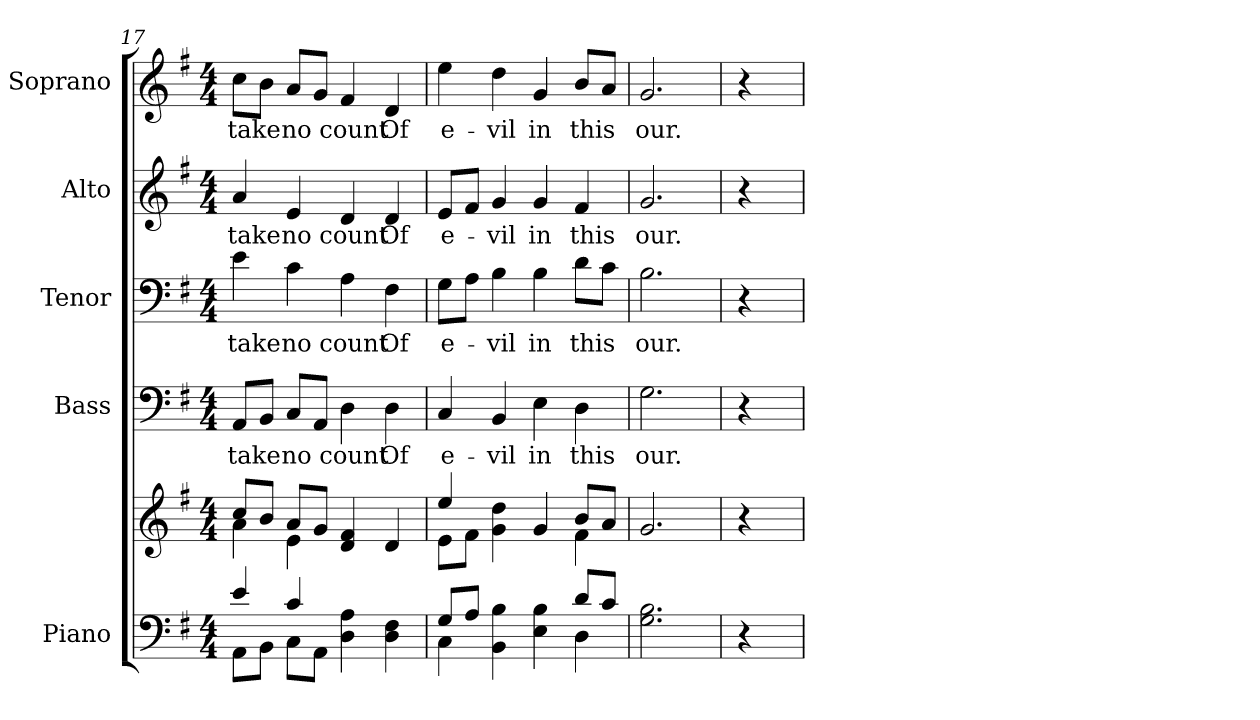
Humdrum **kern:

**kern	**kern	**kern	**text	**kern	**text	**kern	**text	**kern	**text
*part5	*part5	*part4	*part4	*part3	*part3	*part2	*part2	*part1	*part1
*staff6	*staff5	*staff4	*staff4	*staff3	*staff3	*staff2	*staff2	*staff1	*staff1
*I"Piano	*	*I"Bass	*	*I"Tenor	*	*I"Alto	*	*I"Soprano	*
*I'Pno.	*	*I'B.	*	*I'T.	*	*I'A.	*	*I'S.	*
*clefF4	*clefG2	*clefF4	*	*clefF4	*	*clefG2	*	*clefG2	*
*k[f#]	*k[f#]	*k[f#]	*	*k[f#]	*	*k[f#]	*	*k[f#]	*
*G:	*G:	*G:	*	*G:	*	*G:	*	*G:	*
*M4/4	*M4/4	*M4/4	*	*M4/4	*	*M4/4	*	*M4/4	*
=17	=17	=17	=17	=17	=17	=17	=17	=17	=17
*^	*^	*	*	*	*	*	*	*	*
!	!	!	!	!	!LO:LY:b:color=#000000	!	!	!	!	!	!
!	!	!	!	!	!	!	!LO:LY:b:color=#000000	!	!	!	!
!	!	!	!	!	!	!	!	!	!LO:LY:b:color=#000000	!	!
!	!	!	!	!	!	!	!	!	!	!	!LO:LY:b:color=#000000
4ei/	8AAi\L	8cci/L	4ai\	8AAi/L	take	4ei\	take	4ai/	take	8cci\L	take
.	8BBi\J	8bi/J	.	8BBi/J	.	.	.	.	.	8bi\J	.
!	!	!	!	!	!LO:LY:b:color=#000000	!	!	!	!	!	!
!	!	!	!	!	!	!	!LO:LY:b:color=#000000	!	!	!	!
!	!	!	!	!	!	!	!	!	!LO:LY:b:color=#000000	!	!
!	!	!	!	!	!	!	!	!	!	!	!LO:LY:b:color=#000000
4ci/	8Ci\L	8ai/L	4ei\	8Ci/L	no	4ci\	no	4ei/	no	8ai/L	no
.	8AAi\J	8gi/J	.	8AAi/J	.	.	.	.	.	8gi/J	.
!	!	!	!	!	!LO:LY:b:color=#000000	!	!	!	!	!	!
!	!	!	!	!	!	!	!LO:LY:b:color=#000000	!	!	!	!
!	!	!	!	!	!	!	!	!	!LO:LY:b:color=#000000	!	!
!	!	!	!	!	!	!	!	!	!	!	!LO:LY:b:color=#000000
4Di\ 4Ai	2ryy	4di/ 4f#i	2ryy	4Di\	count	4Ai\	count	4di/	count	4f#i/	count
!	!	!	!	!	!LO:LY:b:color=#000000	!	!	!	!	!	!
!	!	!	!	!	!	!	!LO:LY:b:color=#000000	!	!	!	!
!	!	!	!	!	!	!	!	!	!LO:LY:b:color=#000000	!	!
!	!	!	!	!	!	!	!	!	!	!	!LO:LY:b:color=#000000
4Di\ 4F#i	.	4di/	.	4Di\	Of	4F#i\	Of	4di/	Of	4di/	Of
!!LO:PB:g=z
=18	=18	=18	=18	=18	=18	=18	=18	=18	=18	=18	=18
!	!	!	!	!	!LO:LY:b:color=#000000	!	!	!	!	!	!
!	!	!	!	!	!	!	!LO:LY:b:color=#000000	!	!	!	!
!	!	!	!	!	!	!	!	!	!LO:LY:b:color=#000000	!	!
!	!	!	!	!	!	!	!	!	!	!	!LO:LY:b:color=#000000
8Gi/L	4Ci\	4eei/	8ei\L	4Ci/	e-	8Gi\L	e-	8ei/L	e-	4eei\	e-
8Ai/J	.	.	8f#i\J	.	.	8Ai\J	.	8f#i/J	.	.	.
!	!	!	!	!	!LO:LY:b:color=#000000	!	!	!	!	!	!
!	!	!	!	!	!	!	!LO:LY:b:color=#000000	!	!	!	!
!	!	!	!	!	!	!	!	!	!LO:LY:b:color=#000000	!	!
!	!	!	!	!	!	!	!	!	!	!	!LO:LY:b:color=#000000
4BBi\ 4Bi	4ryy	4gi\ 4ddi	4ryy	4BBi/	-vil	4Bi\	-vil	4gi/	-vil	4ddi\	-vil
!	!	!	!	!	!LO:LY:b:color=#000000	!	!	!	!	!	!
!	!	!	!	!	!	!	!LO:LY:b:color=#000000	!	!	!	!
!	!	!	!	!	!	!	!	!	!LO:LY:b:color=#000000	!	!
!	!	!	!	!	!	!	!	!	!	!	!LO:LY:b:color=#000000
4Ei\ 4Bi	4ryy	4gi/	4ryy	4Ei\	in	4Bi\	in	4gi/	in	4gi/	in
!	!	!	!	!	!LO:LY:b:color=#000000	!	!	!	!	!	!
!	!	!	!	!	!	!	!LO:LY:b:color=#000000	!	!	!	!
!	!	!	!	!	!	!	!	!	!LO:LY:b:color=#000000	!	!
!	!	!	!	!	!	!	!	!	!	!	!LO:LY:b:color=#000000
8di/L	4Di\	8bi/L	4f#i\	4Di\	this	8di\L	this	4f#i/	this	8bi/L	this
8ci/J	.	8ai/J	.	.	.	8ci\J	.	.	.	8ai/J	.
*v	*v	*	*	*	*	*	*	*	*	*	*
*	*v	*v	*	*	*	*	*	*	*	*
=19	=19	=19	=19	=19	=19	=19	=19	=19	=19
!	!	!	!LO:LY:b:color=#000000	!	!	!	!	!	!
!	!	!	!	!	!LO:LY:b:color=#000000	!	!	!	!
!	!	!	!	!	!	!	!LO:LY:b:color=#000000	!	!
!	!	!	!	!	!	!	!	!	!LO:LY:b:color=#000000
2.Gi\ 2.Bi	2.gi/	2.Gi\	our.	2.Bi\	our.	2.gi/	our.	2.gi/	our.
=20	=20	=20	=20	=20	=20	=20	=20	=20	=20
4r	4r	4r	.	4r	.	4r	.	4r	.
=	=	=	=	=	=	=	=	=	=
*-	*-	*-	*-	*-	*-	*-	*-	*-	*-
